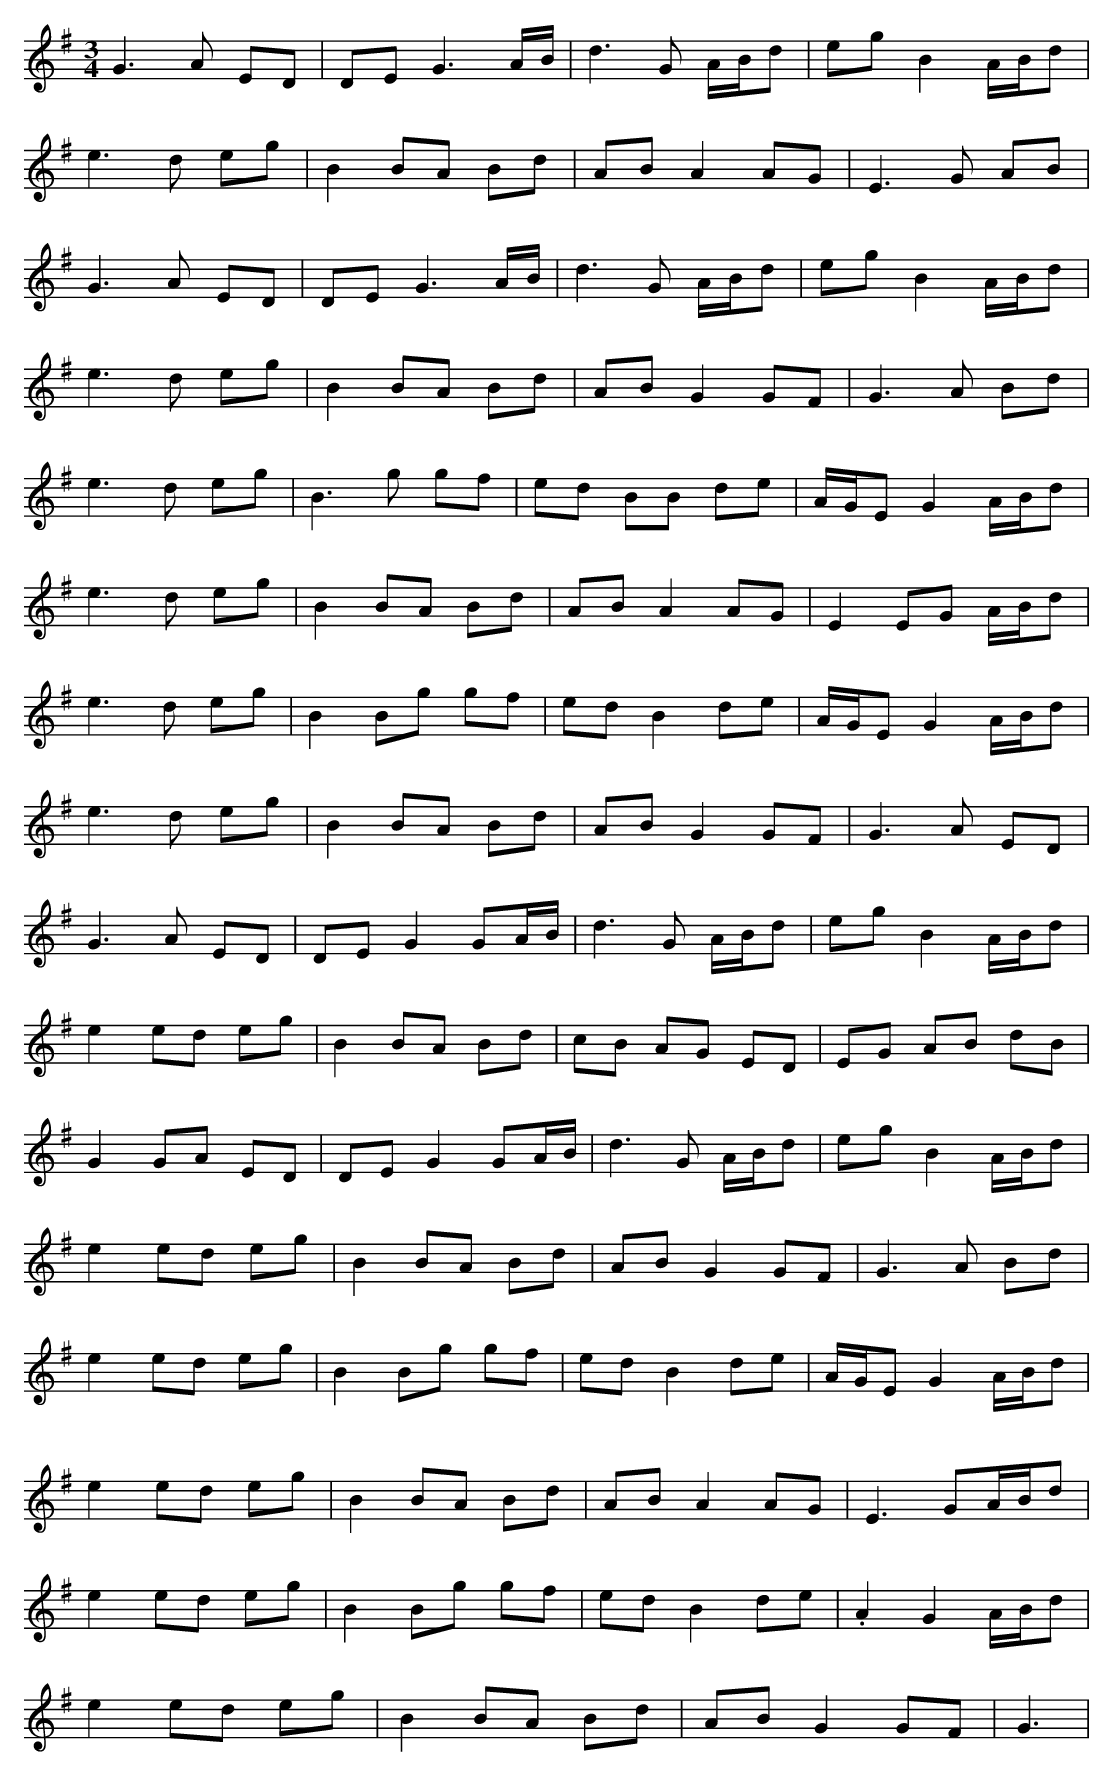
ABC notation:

X:1
M:3/4
K:G
G3A ED|DE G3A/B/|d3G A/B/d|eg B2 A/B/d|
e3d eg|B2BA Bd|ABA2AG|E3G AB|
G3A ED|DE G3A/B/|d3G A/B/d|eg B2 A/B/d|
e3d eg|B2BA Bd|ABG2GF|G3A Bd|
e3d eg|B3g gf|ed BB de|A/G/E G2A/B/d|
e3d eg|B2BA Bd|ABA2AG|E2EG A/B/d|
e3d eg|B2Bg gf|ed B2 de|A/G/E G2A/B/d|
e3d eg|B2BA Bd|AB G2GF|G3A ED|
G3A ED|DEG2GA/B/|d3G A/B/d|eg B2 A/B/d|
e2ed eg|B2BA Bd|cB AG ED|EG AB dB|
G2GA ED|DE G2GA/B/|d3G A/B/d|eg B2A/B/d|
e2ed eg|B2BA Bd|AB G2GF|G3A Bd|
e2ed eg|B2Bg gf|ed B2 de|A/G/E G2 A/B/d|
e2ed eg|B2BA Bd|ABA2AG|E3GA/B/d|
e2ed eg|B2Bg gf|ed B2de|.A2G2 A/B/d|
e2ed eg|B2BA Bd|ABG2GF|G3|
